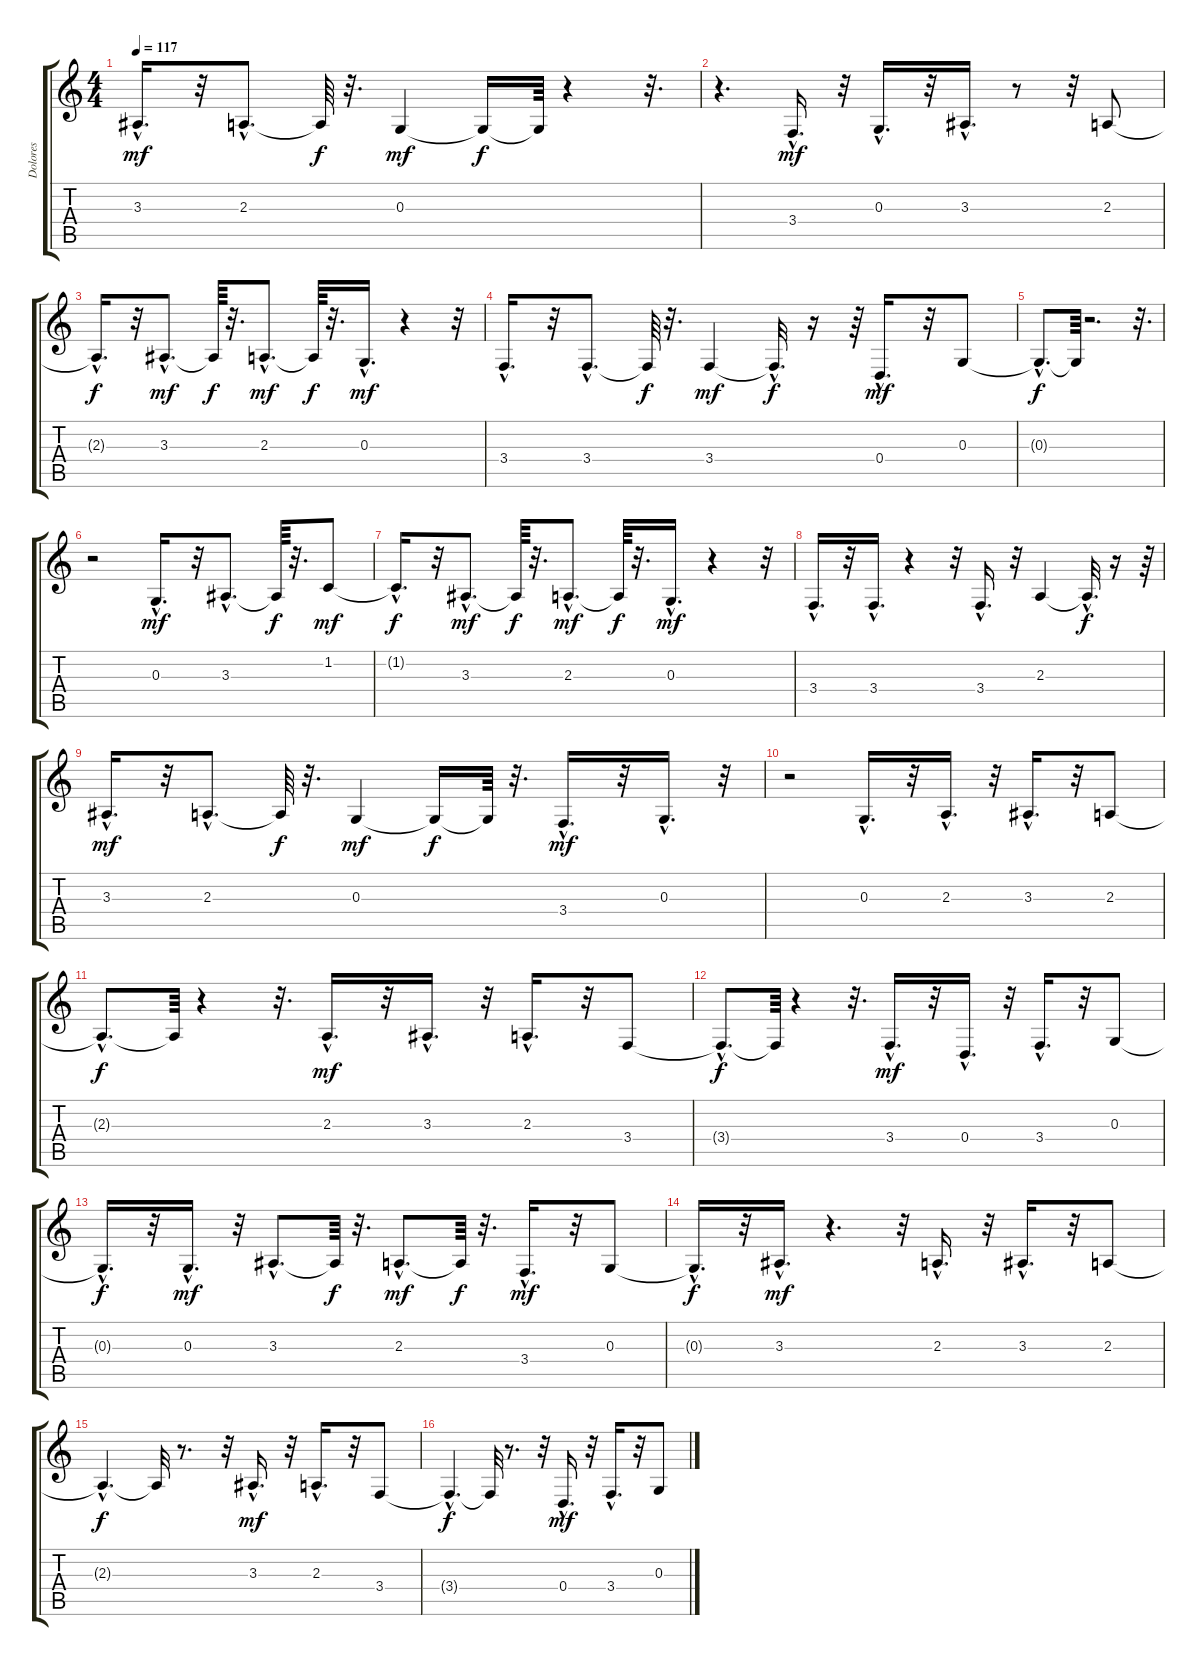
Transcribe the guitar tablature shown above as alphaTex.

\track ("Dolores" "Dolores") {instrument panflute}
\staff {score tabs}
\tuning (E4 B3 G3 D3 A2 E2) {hide}
\ts (4 4)
\tempo 117
\clef g2
\ks c
3.3{hac}.16{d dy mf} r.32 2.3{hac}.8{d} 2.3{t}.64{dy f} r.32{d} 0.3.4{dy mf} 0.3{t}.16{dy f} 0.3{t}.64 r.4 r.32{d} |
r.4{d} 3.4{hac}.16{d dy mf} r.32 0.3{hac}.16{d} r.32 3.3{hac}.16{d} r.8 r.32 2.3.8 |
2.3{hac t}.16{d dy f} r.32 3.3{hac}.8{d dy mf} 3.3{t}.64{dy f} r.32{d} 2.3{hac}.8{d dy mf} 2.3{t}.64{dy f} r.32{d} 0.3{hac}.16{d dy mf} r.4 r.32 |
3.4{hac}.16{d} r.32 3.4{hac}.8{d} 3.4{t}.64{dy f} r.32{d} 3.4.4{dy mf} 3.4{hac t}.32{d dy f} r.16 r.64 0.4{hac}.16{d dy mf} r.32 0.3.8 |
0.3{hac t}.8{d dy f} 0.3{t}.64 r.2{d} r.32{d} |
r.2 0.3{hac}.16{d dy mf} r.32 3.3{hac}.8{d} 3.3{t}.64{dy f} r.32{d} 1.2.8{dy mf} |
1.2{hac t}.16{d dy f} r.32 3.3{hac}.8{d dy mf} 3.3{t}.64{dy f} r.32{d} 2.3{hac}.8{d dy mf} 2.3{t}.64{dy f} r.32{d} 0.3{hac}.16{d dy mf} r.4 r.32 |
3.4{hac}.16{d} r.32 3.4{hac}.16{d} r.4 r.32 3.4{hac}.16{d} r.32 2.3.4 2.3{hac t}.32{d dy f} r.16 r.64 |
3.3{hac}.16{d dy mf} r.32 2.3{hac}.8{d} 2.3{t}.64{dy f} r.32{d} 0.3.4{dy mf} 0.3{t}.16{dy f} 0.3{t}.64 r.32{d} 3.4{hac}.16{d dy mf} r.32 0.3{hac}.16{d} r.32 |
r.2 0.3{hac}.16{d} r.32 2.3{hac}.16{d} r.32 3.3{hac}.16{d} r.32 2.3.8 |
2.3{hac t}.8{d dy f} 2.3{t}.64 r.4 r.32{d} 2.3{hac}.16{d dy mf} r.32 3.3{hac}.16{d} r.32 2.3{hac}.16{d} r.32 3.4.8 |
3.4{hac t}.8{d dy f} 3.4{t}.64 r.4 r.32{d} 3.4{hac}.16{d dy mf} r.32 0.4{hac}.16{d} r.32 3.4{hac}.16{d} r.32 0.3.8 |
0.3{hac t}.16{d dy f} r.32 0.3{hac}.16{d dy mf} r.32 3.3{hac}.8{d} 3.3{t}.64{dy f} r.32{d} 2.3{hac}.8{d dy mf} 2.3{t}.64{dy f} r.32{d} 3.4{hac}.16{d dy mf} r.32 0.3.8 |
0.3{hac t}.16{d dy f} r.32 3.3{hac}.16{d dy mf} r.4{d} r.32 2.3{hac}.16{d} r.32 3.3{hac}.16{d} r.32 2.3.8 |
2.3{hac t}.4{d dy f} 2.3{t}.32 r.8{d} r.32 3.3{hac}.16{d dy mf} r.32 2.3{hac}.16{d} r.32 3.4.8 |
3.4{hac t}.4{d dy f} 3.4{t}.32 r.8{d} r.32 0.4{hac}.16{d dy mf} r.32 3.4{hac}.16{d} r.32 0.3.8
